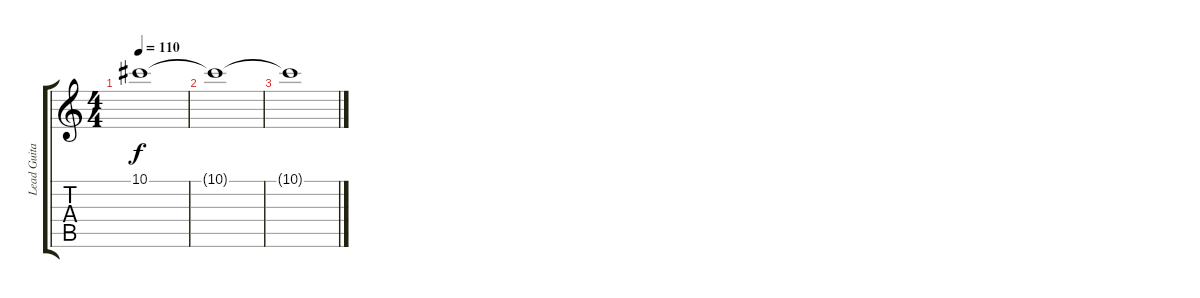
\track ("Lead Guitar (solo)" "Lead Guita") {instrument overdrivenguitar}
\staff {score tabs}
\tuning (Eb4 Bb3 Gb3 Db3 Ab2 Eb2) {hide}
\ts (4 4)
\tempo 110
\clef g2
\ks c
10.1{t}.1{dy f} |
10.1{t}.1 |
10.1{t}.1
